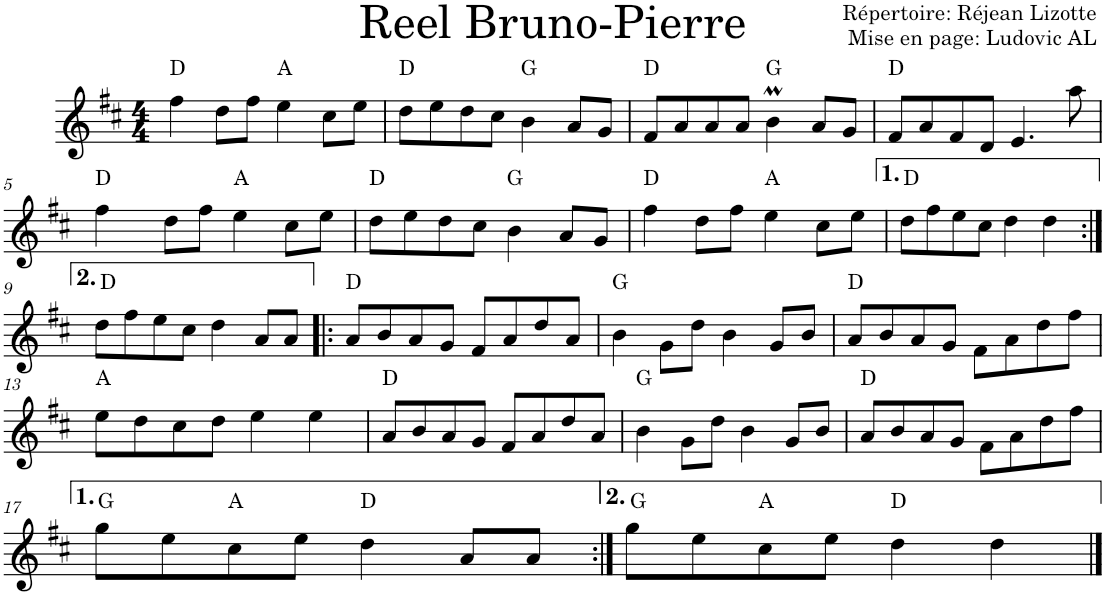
**kern	**harte
*part1	*part1
*staff1	*
*I"Violon	*
*I'Vln.	*
*clefG2	*
*k[f#c#]	*
*M4/4	*
=1	=1
4ff#\	D:maj
8dd\L	.
8ff#\J	.
4ee\	A:maj
8cc#\L	.
8ee\J	.
=2	=2
8dd\L	D:maj
8ee\	.
8dd\	.
8cc#\J	.
4b\	G:maj
8a/L	.
8g/J	.
=3	=3
8f#/L	D:maj
8a/	.
8a/	.
8a/J	.
4bM\	G:maj
8a/L	.
8g/J	.
=4	=4
8f#/L	D:maj
8a/	.
8f#/	.
8d/J	.
4.e/	.
8aa\	.
!!LO:LB:g=z
=5	=5
4ff#\	D:maj
8dd\L	.
8ff#\J	.
4ee\	A:maj
8cc#\L	.
8ee\J	.
=6	=6
8dd\L	D:maj
8ee\	.
8dd\	.
8cc#\J	.
4b\	G:maj
8a/L	.
8g/J	.
=7	=7
4ff#\	D:maj
8dd\L	.
8ff#\J	.
4ee\	A:maj
8cc#\L	.
8ee\J	.
=8	=8
8dd\L	D:maj
8ff#\	.
8ee\	.
8cc#\J	.
4dd\	.
4dd\	.
!!LO:LB:g=z
=9:|!	=9:|!
8dd\L	D:maj
8ff#\	.
8ee\	.
8cc#\J	.
4dd\	.
8a/L	.
8a/J	.
=10!|:	=10!|:
8a/L	D:maj
8b/	.
8a/	.
8g/J	.
8f#/L	.
8a/	.
8dd/	.
8a/J	.
=11	=11
4b\	G:maj
8g\L	.
8dd\J	.
4b\	.
8g/L	.
8b/J	.
=12	=12
8a/L	D:maj
8b/	.
8a/	.
8g/J	.
8f#\L	.
8a\	.
8dd\	.
8ff#\J	.
!!LO:LB:g=z
=13	=13
8ee\L	A:maj
8dd\	.
8cc#\	.
8dd\J	.
4ee\	.
4ee\	.
=14	=14
8a/L	D:maj
8b/	.
8a/	.
8g/J	.
8f#/L	.
8a/	.
8dd/	.
8a/J	.
=15	=15
4b\	G:maj
8g\L	.
8dd\J	.
4b\	.
8g/L	.
8b/J	.
=16	=16
8a/L	D:maj
8b/	.
8a/	.
8g/J	.
8f#\L	.
8a\	.
8dd\	.
8ff#\J	.
!!LO:LB:g=z
=17	=17
8gg\L	G:maj
8ee\	.
8cc#\	A:maj
8ee\J	.
4dd\	D:maj
8a/L	.
8a/J	.
=18:|!	=18:|!
8gg\L	G:maj
8ee\	.
8cc#\	A:maj
8ee\J	.
4dd\	D:maj
4dd\	.
==	==
*-	*-
